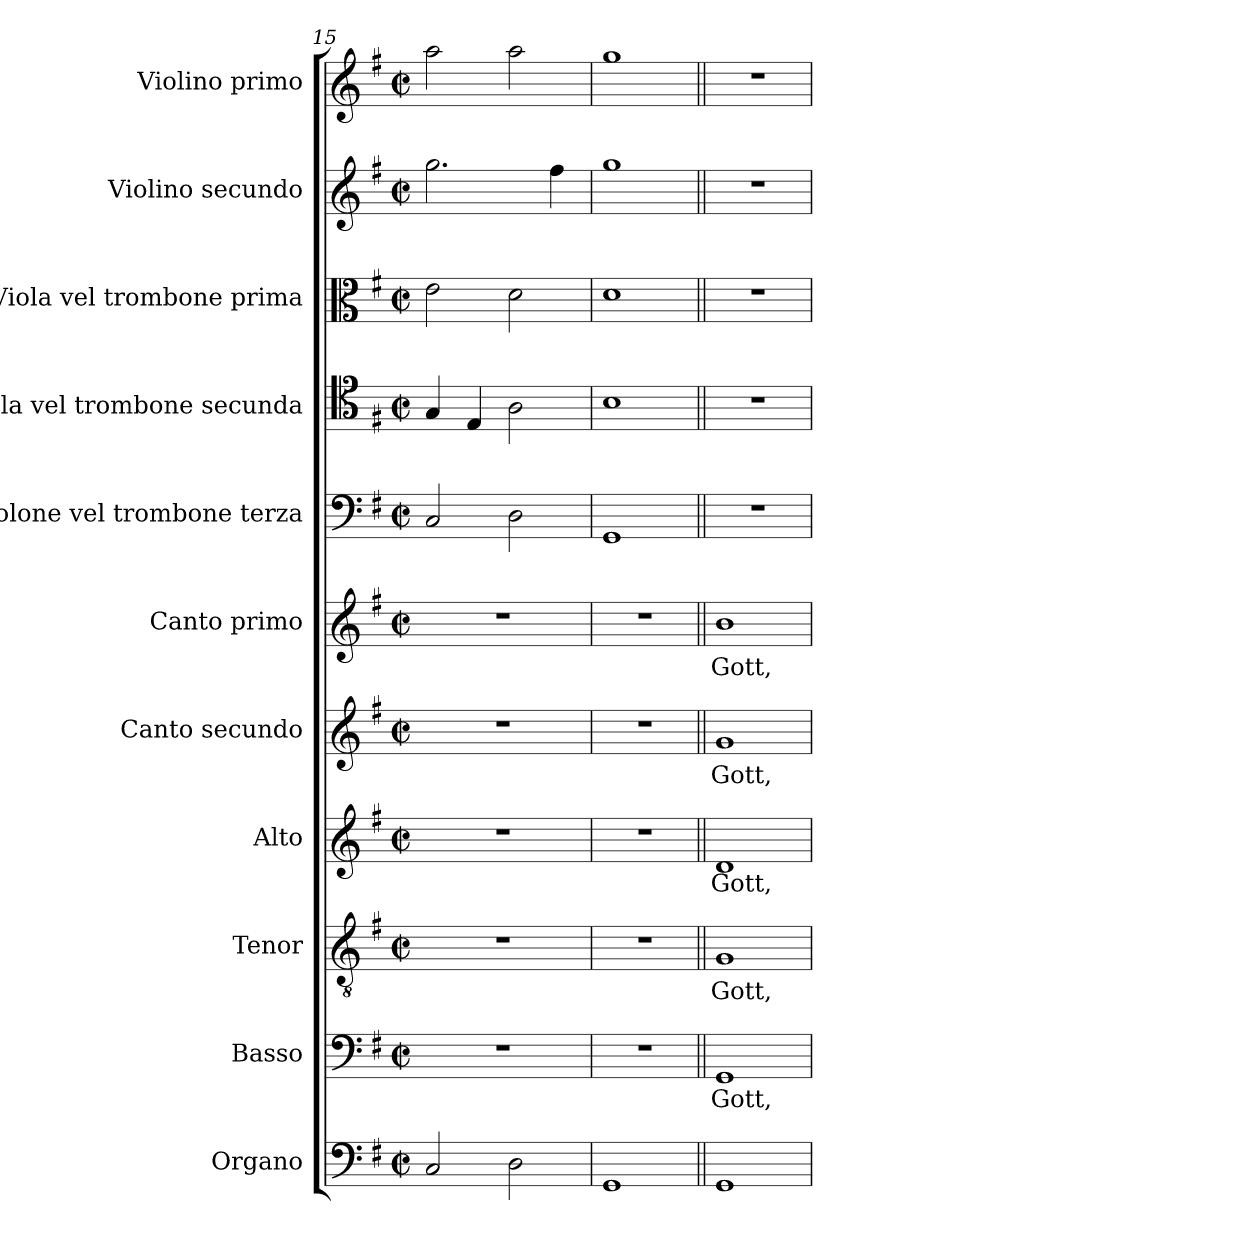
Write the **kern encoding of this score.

**kern	**kern	**text	**kern	**text	**kern	**text	**kern	**text	**kern	**text	**kern	**kern	**kern	**kern	**kern
*part11	*part10	*part10	*part9	*part9	*part8	*part8	*part7	*part7	*part6	*part6	*part5	*part4	*part3	*part2	*part1
*staff11	*staff10	*staff10	*staff9	*staff9	*staff8	*staff8	*staff7	*staff7	*staff6	*staff6	*staff5	*staff4	*staff3	*staff2	*staff1
*I"Organo	*I"Basso	*	*I"Tenor	*	*I"Alto	*	*I"Canto secundo	*	*I"Canto primo	*	*I"Violone vel trombone  terza	*I"Viola vel trombone secunda	*I"Viola vel trombone prima	*I"Violino secundo	*I"Violino primo
*	*I'B	*	*I'T	*	*I'A	*	*I'C2	*	*I'C1	*	*I'Vn	*I'Va2	*I'Va1	*I'Vi2	*I'Vi1
*clefF4	*clefF4	*	*clefGv2	*	*clefG2	*	*clefG2	*	*clefG2	*	*clefF4	*clefC4	*clefC3	*clefG2	*clefG2
*k[f#]	*k[f#]	*	*k[f#]	*	*k[f#]	*	*k[f#]	*	*k[f#]	*	*k[f#]	*k[f#]	*k[f#]	*k[f#]	*k[f#]
*G:	*G:	*	*G:	*	*G:	*	*G:	*	*G:	*	*G:	*G:	*G:	*G:	*G:
*M2/2	*M2/2	*	*M2/2	*	*M2/2	*	*M2/2	*	*M2/2	*	*M2/2	*M2/2	*M2/2	*M2/2	*M2/2
*met(c|)	*met(c|)	*	*met(c|)	*	*met(c|)	*	*met(c|)	*	*met(c|)	*	*met(c|)	*met(c|)	*met(c|)	*met(c|)	*met(c|)
=15	=15	=15	=15	=15	=15	=15	=15	=15	=15	=15	=15	=15	=15	=15	=15
2C/	1r	.	1r	.	1r	.	1r	.	1r	.	2C/	4G/	2e\	2.gg\	2aa\
.	.	.	.	.	.	.	.	.	.	.	.	4E/	.	.	.
2D\	.	.	.	.	.	.	.	.	.	.	2D\	2A\	2d\	.	2aa\
.	.	.	.	.	.	.	.	.	.	.	.	.	.	4ff#\	.
=16	=16	=16	=16	=16	=16	=16	=16	=16	=16	=16	=16	=16	=16	=16	=16
1GG	1r	.	1r	.	1r	.	1r	.	1r	.	1GG	1B	1d	1gg	1gg
!!LO:PB:g=z
=17||	=17||	=17||	=17||	=17||	=17||	=17||	=17||	=17||	=17||	=17||	=17||	=17||	=17||	=17||	=17||
!	!	!LO:LY:b	!	!	!	!	!	!	!	!	!	!	!	!	!
!	!	!	!	!LO:LY:b	!	!	!	!	!	!	!	!	!	!	!
!	!	!	!	!	!	!LO:LY:b	!	!	!	!	!	!	!	!	!
!	!	!	!	!	!	!	!	!LO:LY:b	!	!	!	!	!	!	!
!	!	!	!	!	!	!	!	!	!	!LO:LY:b	!	!	!	!	!
1GG	1GG	Gott,	1G	Gott,	1d	Gott,	1g	Gott,	1b	Gott,	1r	1r	1r	1r	1r
=	=	=	=	=	=	=	=	=	=	=	=	=	=	=	=
*-	*-	*-	*-	*-	*-	*-	*-	*-	*-	*-	*-	*-	*-	*-	*-
